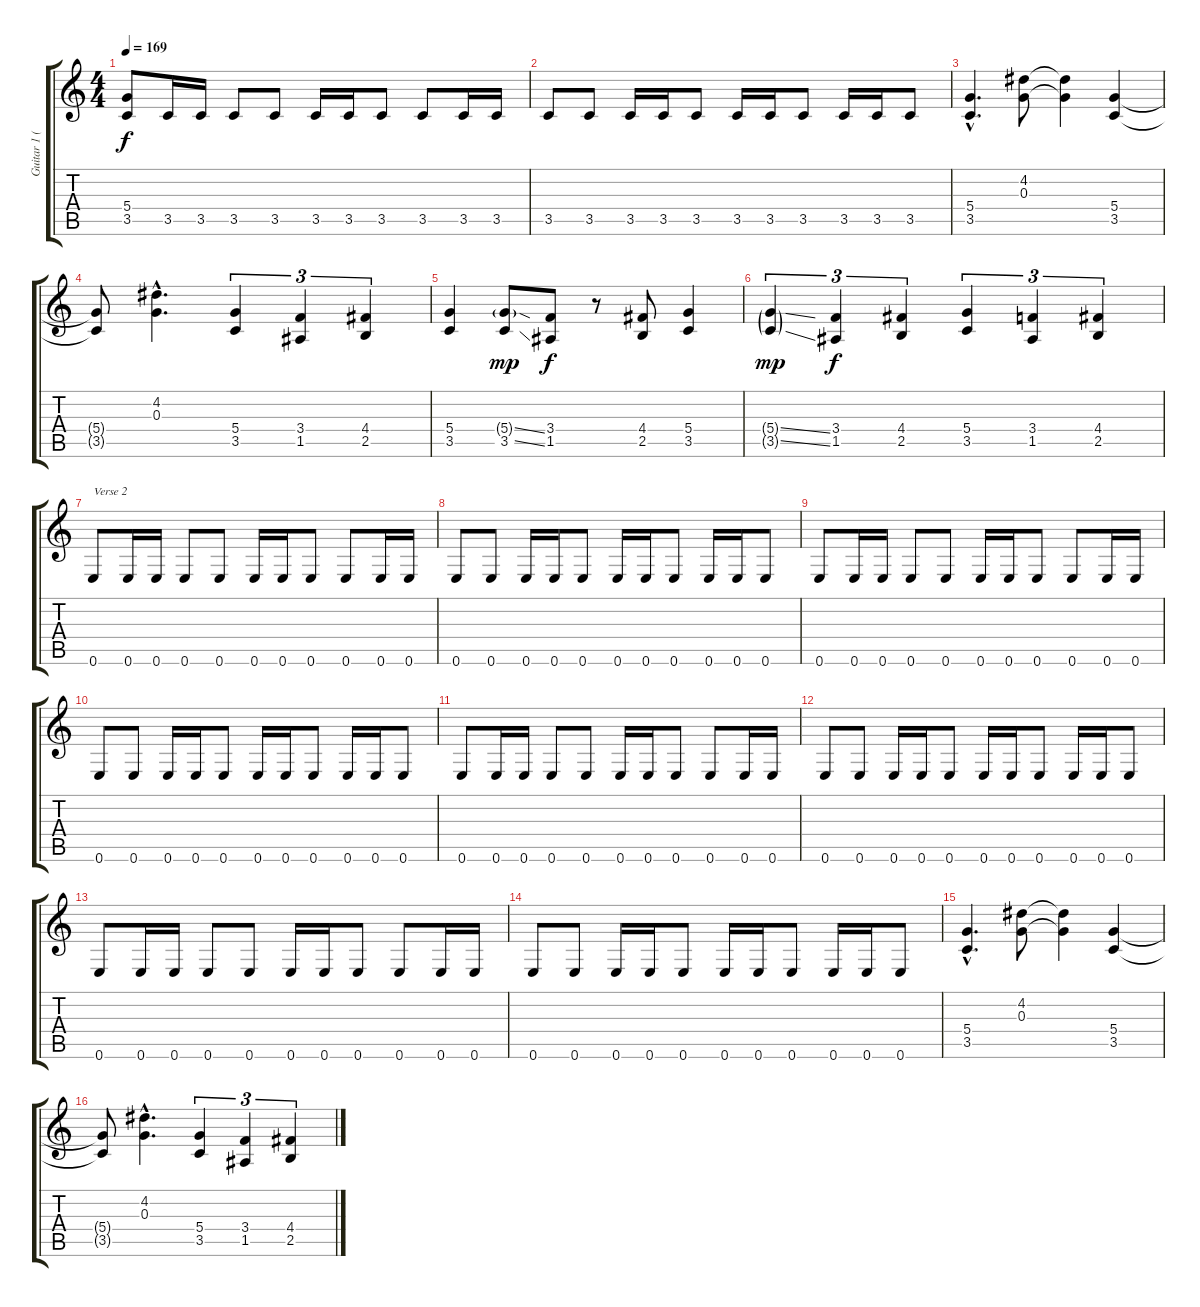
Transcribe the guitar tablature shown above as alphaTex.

\track ("Guitar 1 (Rhythm)" "Guitar 1 (") {instrument distortionguitar}
\staff {score tabs}
\tuning (E4 B3 G3 D3 A2 E2) {hide}
\ts (4 4)
\tempo 169
\clef g2
\ks c
(5.4 3.5).8{dy f} 3.5.16 3.5.16 3.5.8 3.5.8 3.5.16 3.5.16 3.5.8 3.5.8 3.5.16 3.5.16 |
3.5.8 3.5.8 3.5.16 3.5.16 3.5.8 3.5.16 3.5.16 3.5.8 3.5.16 3.5.16 3.5.8 |
(5.4{hac} 3.5{hac}).4{d} (4.2 0.3).8 (4.2{t} 0.3{t}).4 (5.4 3.5).4 |
(5.4{t} 3.5{t}).8 (4.2{hac} 0.3{hac}).4{d} (5.4 3.5).4{tu (3 2)} (3.4 1.5).4{tu (3 2)} (4.4 2.5).4{tu (3 2)} |
(5.4 3.5).4 (5.4{ss g} 3.5{ss}).8{dy mp} (3.4 1.5).8{dy f} r.8 (4.4 2.5).8 (5.4 3.5).4 |
(5.4{ss g} 3.5{ss g}).4{tu (3 2) dy mp} (3.4 1.5).4{tu (3 2) dy f} (4.4 2.5).4{tu (3 2)} (5.4 3.5).4{tu (3 2)} (3.4 1.5).4{tu (3 2)} (4.4 2.5).4{tu (3 2)} |
0.6.8{txt "Verse 2"} 0.6.16 0.6.16 0.6.8 0.6.8 0.6.16 0.6.16 0.6.8 0.6.8 0.6.16 0.6.16 |
0.6.8 0.6.8 0.6.16 0.6.16 0.6.8 0.6.16 0.6.16 0.6.8 0.6.16 0.6.16 0.6.8 |
0.6.8 0.6.16 0.6.16 0.6.8 0.6.8 0.6.16 0.6.16 0.6.8 0.6.8 0.6.16 0.6.16 |
0.6.8 0.6.8 0.6.16 0.6.16 0.6.8 0.6.16 0.6.16 0.6.8 0.6.16 0.6.16 0.6.8 |
0.6.8 0.6.16 0.6.16 0.6.8 0.6.8 0.6.16 0.6.16 0.6.8 0.6.8 0.6.16 0.6.16 |
0.6.8 0.6.8 0.6.16 0.6.16 0.6.8 0.6.16 0.6.16 0.6.8 0.6.16 0.6.16 0.6.8 |
0.6.8 0.6.16 0.6.16 0.6.8 0.6.8 0.6.16 0.6.16 0.6.8 0.6.8 0.6.16 0.6.16 |
0.6.8 0.6.8 0.6.16 0.6.16 0.6.8 0.6.16 0.6.16 0.6.8 0.6.16 0.6.16 0.6.8 |
(5.4{hac} 3.5{hac}).4{d} (4.2 0.3).8 (4.2{t} 0.3{t}).4 (5.4 3.5).4 |
(5.4{t} 3.5{t}).8 (4.2{hac} 0.3{hac}).4{d} (5.4 3.5).4{tu (3 2)} (3.4 1.5).4{tu (3 2)} (4.4 2.5).4{tu (3 2)}
